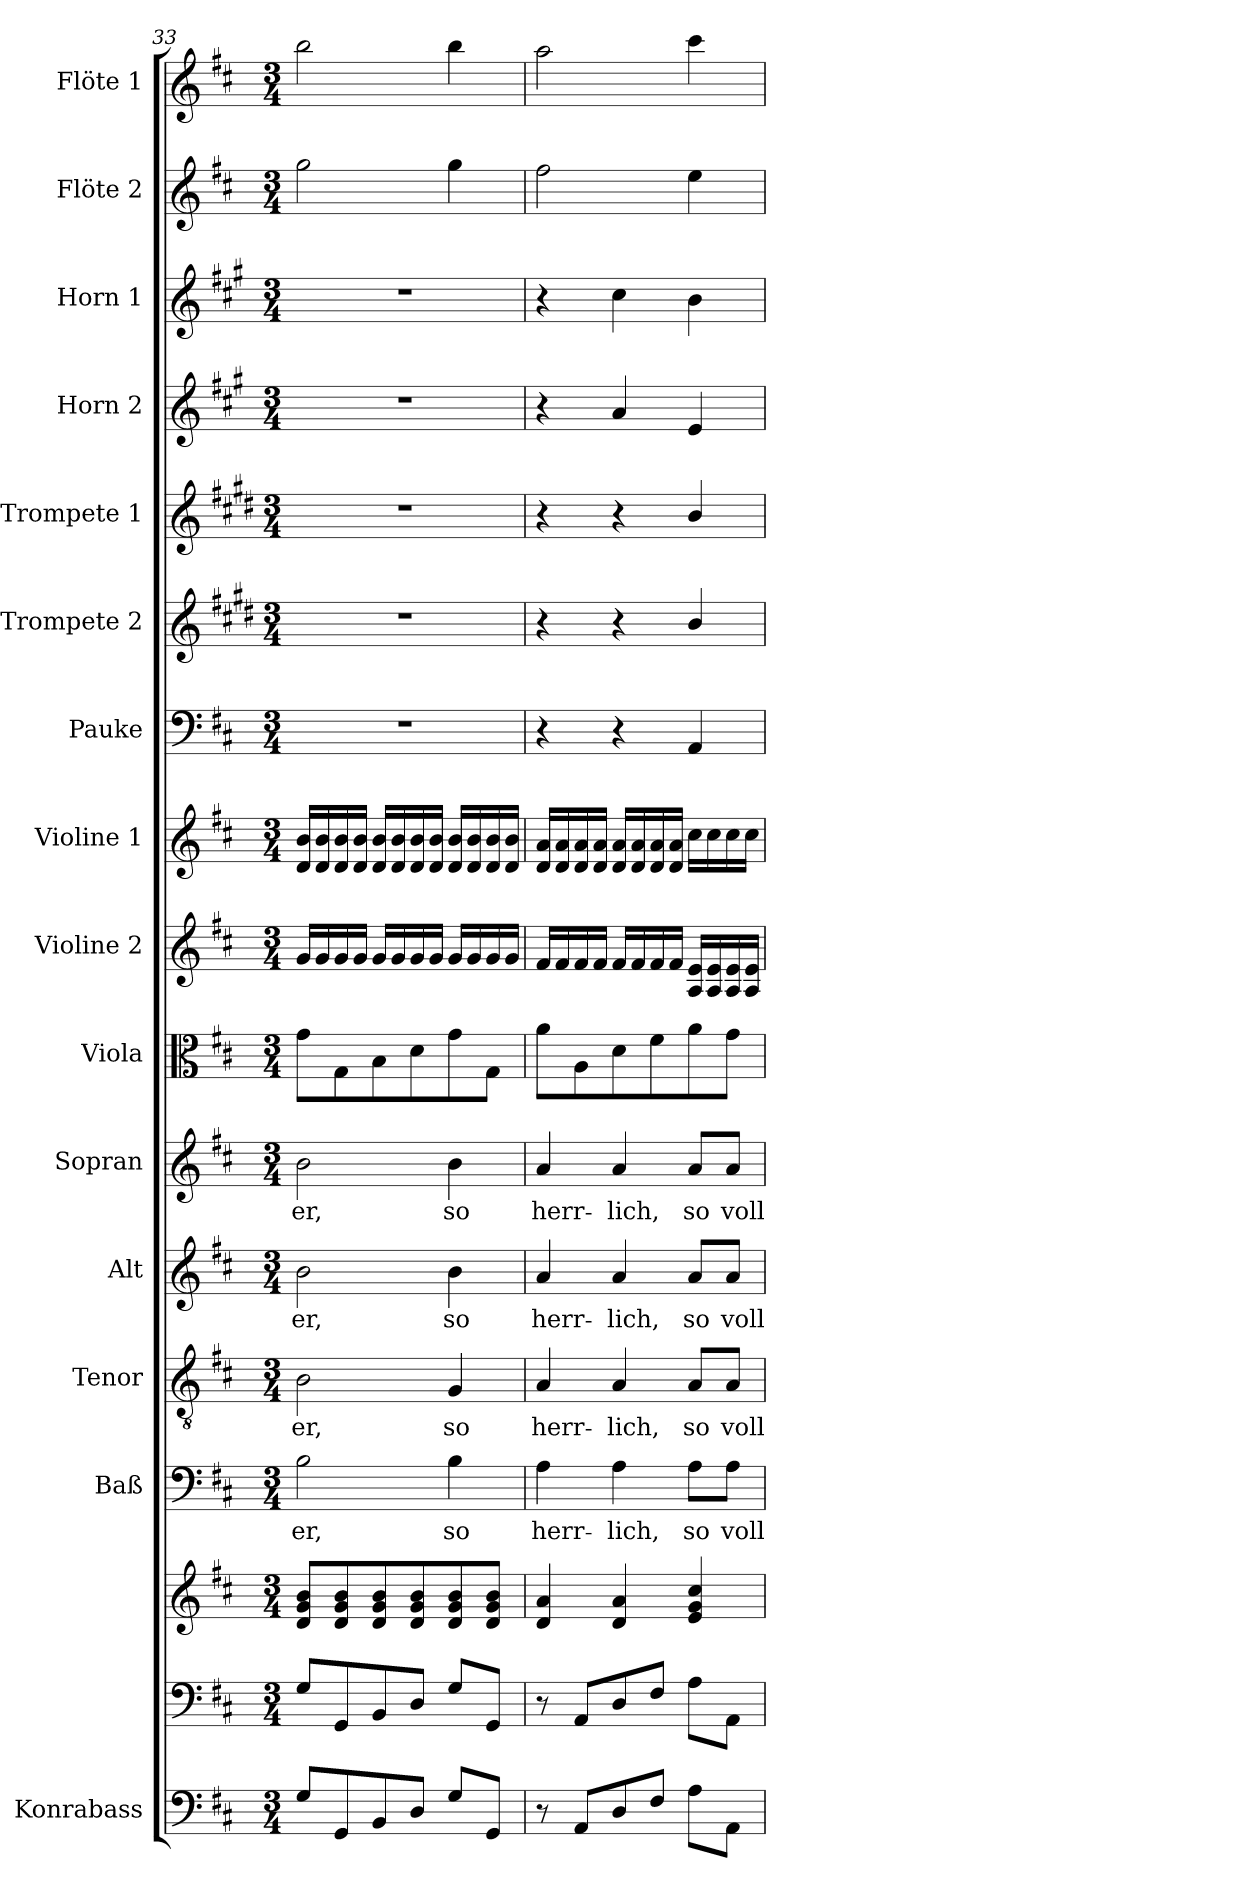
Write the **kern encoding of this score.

**kern	**kern	**kern	**kern	**text	**kern	**text	**kern	**text	**kern	**text	**kern	**kern	**kern	**kern	**kern	**kern	**kern	**kern	**kern	**kern
*part16	*part15	*part15	*part14	*part14	*part13	*part13	*part12	*part12	*part11	*part11	*part10	*part9	*part8	*part7	*part6	*part5	*part4	*part3	*part2	*part1
*staff17	*staff16	*staff15	*staff14	*staff14	*staff13	*staff13	*staff12	*staff12	*staff11	*staff11	*staff10	*staff9	*staff8	*staff7	*staff6	*staff5	*staff4	*staff3	*staff2	*staff1
*I"Konrabass	*	*	*I"Baß	*	*I"Tenor	*	*I"Alt	*	*I"Sopran	*	*I"Viola	*I"Violine 2	*I"Violine 1	*I"Pauke	*I"Trompete 2	*I"Trompete 1	*I"Horn 2	*I"Horn 1	*I"Flöte 2	*I"Flöte 1
*I'Kb.	*	*	*I'Baß	*	*I'Ten	*	*I'Alt	*	*I'Sop	*	*I'Vla.	*I'Vln. 2	*I'Vln. 1	*I'Pk.	*I'Trp. 2	*I'Trp. 1	*I'Hrn. 2	*I'Hrn. 1	*I'Fl. 2	*I'Fl. 1
*clefF4	*clefF4	*clefG2	*clefF4	*	*clefGv2	*	*clefG2	*	*clefG2	*	*clefC3	*clefG2	*clefG2	*clefF4	*clefG2	*clefG2	*clefG2	*clefG2	*clefG2	*clefG2
*ITrd7c12	*	*	*	*	*	*	*	*	*	*	*	*	*	*	*ITrd1c2	*ITrd1c2	*ITrd4c7	*ITrd4c7	*	*
*k[f#c#]	*k[f#c#]	*k[f#c#]	*k[f#c#]	*	*k[f#c#]	*	*k[f#c#]	*	*k[f#c#]	*	*k[f#c#]	*k[f#c#]	*k[f#c#]	*k[f#c#]	*k[f#c#]	*k[f#c#]	*k[f#c#]	*k[f#c#]	*k[f#c#]	*k[f#c#]
*D:	*D:	*D:	*D:	*	*D:	*	*D:	*	*D:	*	*D:	*D:	*D:	*D:	*D:	*D:	*D:	*D:	*D:	*D:
*M3/4	*M3/4	*M3/4	*M3/4	*	*M3/4	*	*M3/4	*	*M3/4	*	*M3/4	*M3/4	*M3/4	*M3/4	*M3/4	*M3/4	*M3/4	*M3/4	*M3/4	*M3/4
=33	=33	=33	=33	=33	=33	=33	=33	=33	=33	=33	=33	=33	=33	=33	=33	=33	=33	=33	=33	=33
!	!	!	!	!LO:LY:b	!	!LO:LY:b	!	!LO:LY:b	!	!LO:LY:b	!	!	!	!	!	!	!	!	!	!
8GG/L	8G/L	8d/ 8g/ 8b/L	2B\	er,	2B\	er,	2b\	er,	2b\	er,	8g\L	16g/LL	16d/ 16b/LL	2.r	2.r	2.r	2.r	2.r	2gg\	2bb\
.	.	.	.	.	.	.	.	.	.	.	.	16g/	16d/ 16b/	.	.	.	.	.	.	.
8GGG/	8GG/	8d/ 8g/ 8b/	.	.	.	.	.	.	.	.	8G\	16g/	16d/ 16b/	.	.	.	.	.	.	.
.	.	.	.	.	.	.	.	.	.	.	.	16g/JJ	16d/ 16b/JJ	.	.	.	.	.	.	.
8BBB/	8BB/	8d/ 8g/ 8b/	.	.	.	.	.	.	.	.	8B\	16g/LL	16d/ 16b/LL	.	.	.	.	.	.	.
.	.	.	.	.	.	.	.	.	.	.	.	16g/	16d/ 16b/	.	.	.	.	.	.	.
8DD/J	8D/J	8d/ 8g/ 8b/	.	.	.	.	.	.	.	.	8d\	16g/	16d/ 16b/	.	.	.	.	.	.	.
.	.	.	.	.	.	.	.	.	.	.	.	16g/JJ	16d/ 16b/JJ	.	.	.	.	.	.	.
!	!	!	!	!LO:LY:b	!	!LO:LY:b	!	!LO:LY:b	!	!LO:LY:b	!	!	!	!	!	!	!	!	!	!
8GG/L	8G/L	8d/ 8g/ 8b/	4B\	so	4G/	so	4b\	so	4b\	so	8g\	16g/LL	16d/ 16b/LL	.	.	.	.	.	4gg\	4bb\
.	.	.	.	.	.	.	.	.	.	.	.	16g/	16d/ 16b/	.	.	.	.	.	.	.
8GGG/J	8GG/J	8d/ 8g/ 8b/J	.	.	.	.	.	.	.	.	8G\J	16g/	16d/ 16b/	.	.	.	.	.	.	.
.	.	.	.	.	.	.	.	.	.	.	.	16g/JJ	16d/ 16b/JJ	.	.	.	.	.	.	.
=34	=34	=34	=34	=34	=34	=34	=34	=34	=34	=34	=34	=34	=34	=34	=34	=34	=34	=34	=34	=34
!	!	!	!	!LO:LY:b	!	!LO:LY:b	!	!LO:LY:b	!	!LO:LY:b	!	!	!	!	!	!	!	!	!	!
8r	8r	4d/ 4a/	4A\	herr-	4A/	herr-	4a/	herr-	4a/	herr-	8a\L	16f#/LL	16d/ 16a/LL	4r	4r	4r	4r	4r	2ff#\	2aa\
.	.	.	.	.	.	.	.	.	.	.	.	16f#/	16d/ 16a/	.	.	.	.	.	.	.
8AAA/L	8AA/L	.	.	.	.	.	.	.	.	.	8A\	16f#/	16d/ 16a/	.	.	.	.	.	.	.
.	.	.	.	.	.	.	.	.	.	.	.	16f#/JJ	16d/ 16a/JJ	.	.	.	.	.	.	.
!	!	!	!	!LO:LY:b	!	!LO:LY:b	!	!LO:LY:b	!	!LO:LY:b	!	!	!	!	!	!	!	!	!	!
8DD/	8D/	4d/ 4a/	4A\	-lich,	4A/	-lich,	4a/	-lich,	4a/	-lich,	8d\	16f#/LL	16d/ 16a/LL	4r	4r	4r	4d/	4f#\	.	.
.	.	.	.	.	.	.	.	.	.	.	.	16f#/	16d/ 16a/	.	.	.	.	.	.	.
8FF#/J	8F#/J	.	.	.	.	.	.	.	.	.	8f#\	16f#/	16d/ 16a/	.	.	.	.	.	.	.
.	.	.	.	.	.	.	.	.	.	.	.	16f#/JJ	16d/ 16a/JJ	.	.	.	.	.	.	.
!	!	!	!	!LO:LY:b	!	!LO:LY:b	!	!LO:LY:b	!	!LO:LY:b	!	!	!	!	!	!	!	!	!	!
8AA\L	8A\L	4e/ 4g/ 4cc#/	8A\L	so	8A/L	so	8a/L	so	8a/L	so	8a\	16A/ 16e/LL	16cc#\LL	4AA/	4a/	4a/	4A/	4e\	4ee\	4ccc#\
.	.	.	.	.	.	.	.	.	.	.	.	16A/ 16e/	16cc#\	.	.	.	.	.	.	.
!	!	!	!	!LO:LY:b	!	!LO:LY:b	!	!LO:LY:b	!	!LO:LY:b	!	!	!	!	!	!	!	!	!	!
8AAA\J	8AA\J	.	8A\J	voll-	8A/J	voll-	8a/J	voll-	8a/J	voll-	8g\J	16A/ 16e/	16cc#\	.	.	.	.	.	.	.
.	.	.	.	.	.	.	.	.	.	.	.	16A/ 16e/JJ	16cc#\JJ	.	.	.	.	.	.	.
=	=	=	=	=	=	=	=	=	=	=	=	=	=	=	=	=	=	=	=	=
*-	*-	*-	*-	*-	*-	*-	*-	*-	*-	*-	*-	*-	*-	*-	*-	*-	*-	*-	*-	*-
